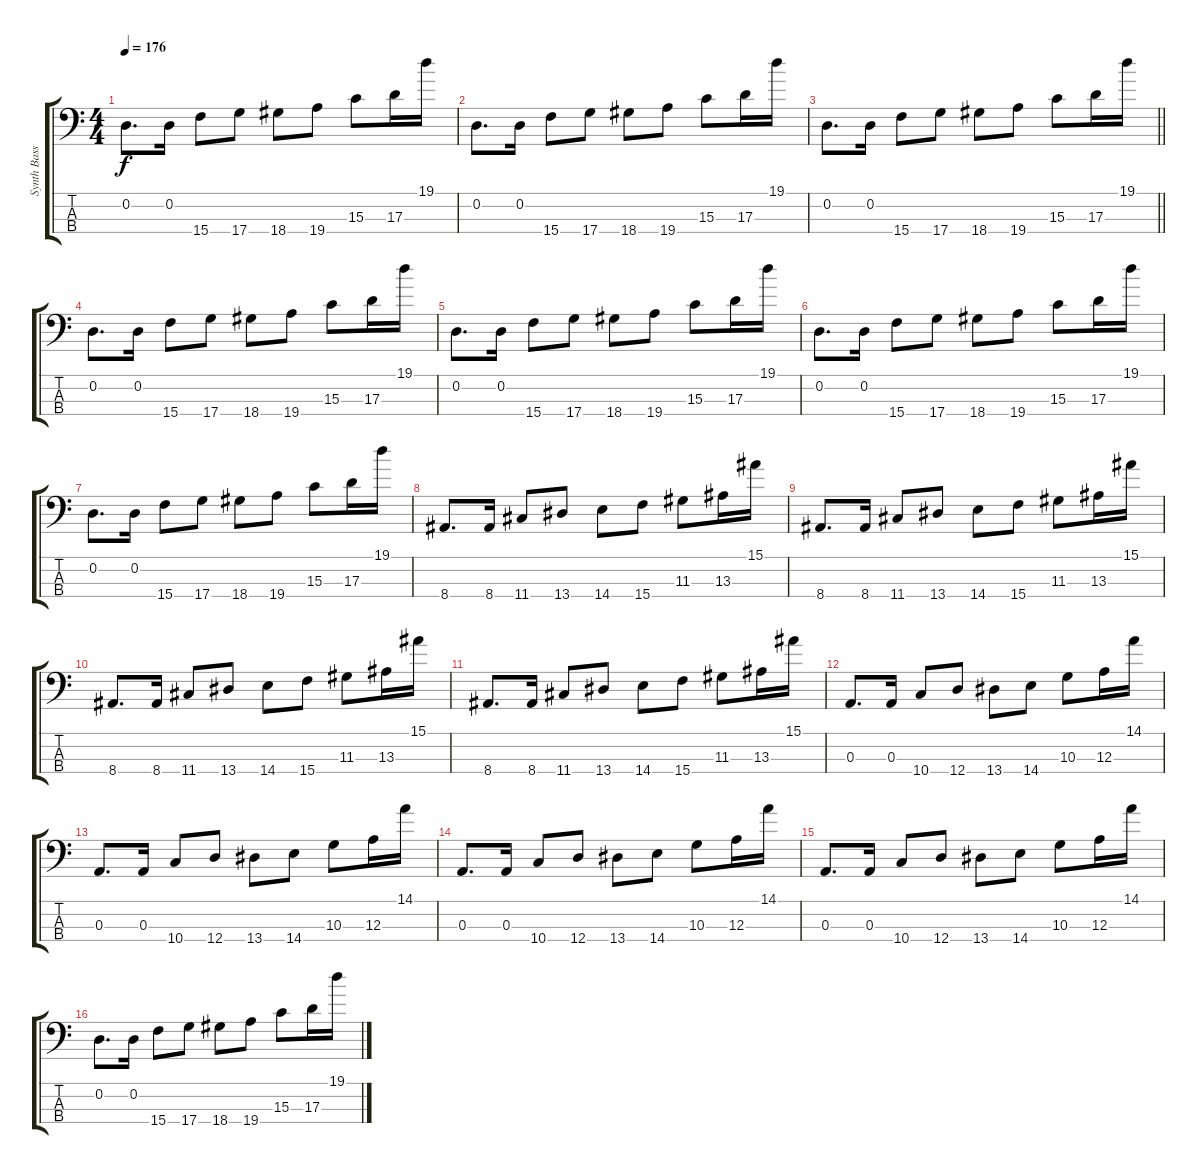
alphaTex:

\track ("Synth Bass" "Synth Bass") {instrument synthbass1}
\staff {score tabs}
\tuning (G2 D2 A1 D1) {hide}
\ts (4 4)
\tempo 176
\clef f4
\ks c
0.2.8{d dy f} 0.2.16 15.4.8 17.4.8 18.4.8 19.4.8 15.3.8 17.3.16 19.1.16 |
0.2.8{d} 0.2.16 15.4.8 17.4.8 18.4.8 19.4.8 15.3.8 17.3.16 19.1.16 |
\barLineRight lightlight
0.2.8{d} 0.2.16 15.4.8 17.4.8 18.4.8 19.4.8 15.3.8 17.3.16 19.1.16 |
0.2.8{d} 0.2.16 15.4.8 17.4.8 18.4.8 19.4.8 15.3.8 17.3.16 19.1.16 |
0.2.8{d} 0.2.16 15.4.8 17.4.8 18.4.8 19.4.8 15.3.8 17.3.16 19.1.16 |
0.2.8{d} 0.2.16 15.4.8 17.4.8 18.4.8 19.4.8 15.3.8 17.3.16 19.1.16 |
0.2.8{d} 0.2.16 15.4.8 17.4.8 18.4.8 19.4.8 15.3.8 17.3.16 19.1.16 |
8.4.8{d} 8.4.16 11.4.8 13.4.8 14.4.8 15.4.8 11.3.8 13.3.16 15.1.16 |
8.4.8{d} 8.4.16 11.4.8 13.4.8 14.4.8 15.4.8 11.3.8 13.3.16 15.1.16 |
8.4.8{d} 8.4.16 11.4.8 13.4.8 14.4.8 15.4.8 11.3.8 13.3.16 15.1.16 |
8.4.8{d} 8.4.16 11.4.8 13.4.8 14.4.8 15.4.8 11.3.8 13.3.16 15.1.16 |
0.3.8{d} 0.3.16 10.4.8 12.4.8 13.4.8 14.4.8 10.3.8 12.3.16 14.1.16 |
0.3.8{d} 0.3.16 10.4.8 12.4.8 13.4.8 14.4.8 10.3.8 12.3.16 14.1.16 |
0.3.8{d} 0.3.16 10.4.8 12.4.8 13.4.8 14.4.8 10.3.8 12.3.16 14.1.16 |
0.3.8{d} 0.3.16 10.4.8 12.4.8 13.4.8 14.4.8 10.3.8 12.3.16 14.1.16 |
0.2.8{d} 0.2.16 15.4.8 17.4.8 18.4.8 19.4.8 15.3.8 17.3.16 19.1.16
